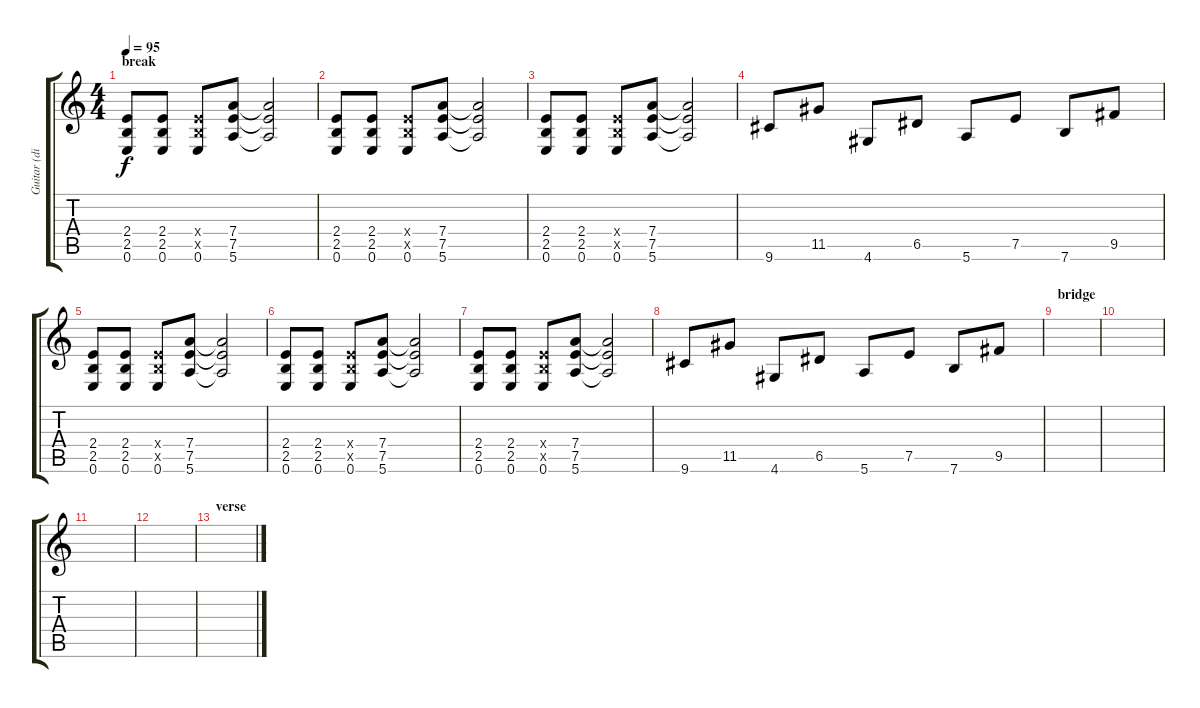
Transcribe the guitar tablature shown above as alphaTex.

\track ("Guitar (distorted)" "Guitar (di") {instrument distortionguitar}
\staff {score tabs}
\tuning (E4 B3 G3 D3 A2 E2) {hide}
\ts (4 4)
\section ("" "break")
\tempo 95
\clef g2
\ks c
(2.4 2.5 0.6).8{dy f} (2.4 2.5 0.6).8 (2.4{x} 2.5{x} 0.6).8 (7.4 7.5 5.6).8 (7.4{t} 7.5{t} 5.6{t}).2 |
(2.4 2.5 0.6).8 (2.4 2.5 0.6).8 (2.4{x} 2.5{x} 0.6).8 (7.4 7.5 5.6).8 (7.4{t} 7.5{t} 5.6{t}).2 |
(2.4 2.5 0.6).8 (2.4 2.5 0.6).8 (2.4{x} 2.5{x} 0.6).8 (7.4 7.5 5.6).8 (7.4{t} 7.5{t} 5.6{t}).2 |
9.6.8 11.5.8 4.6.8 6.5.8 5.6.8 7.5.8 7.6.8 9.5.8 |
(2.4 2.5 0.6).8 (2.4 2.5 0.6).8 (2.4{x} 2.5{x} 0.6).8 (7.4 7.5 5.6).8 (7.4{t} 7.5{t} 5.6{t}).2 |
(2.4 2.5 0.6).8 (2.4 2.5 0.6).8 (2.4{x} 2.5{x} 0.6).8 (7.4 7.5 5.6).8 (7.4{t} 7.5{t} 5.6{t}).2 |
(2.4 2.5 0.6).8 (2.4 2.5 0.6).8 (2.4{x} 2.5{x} 0.6).8 (7.4 7.5 5.6).8 (7.4{t} 7.5{t} 5.6{t}).2 |
9.6.8 11.5.8 4.6.8 6.5.8 5.6.8 7.5.8 7.6.8 9.5.8 |
\section ("" "bridge")
|
|
|
|
\section ("" "verse")
